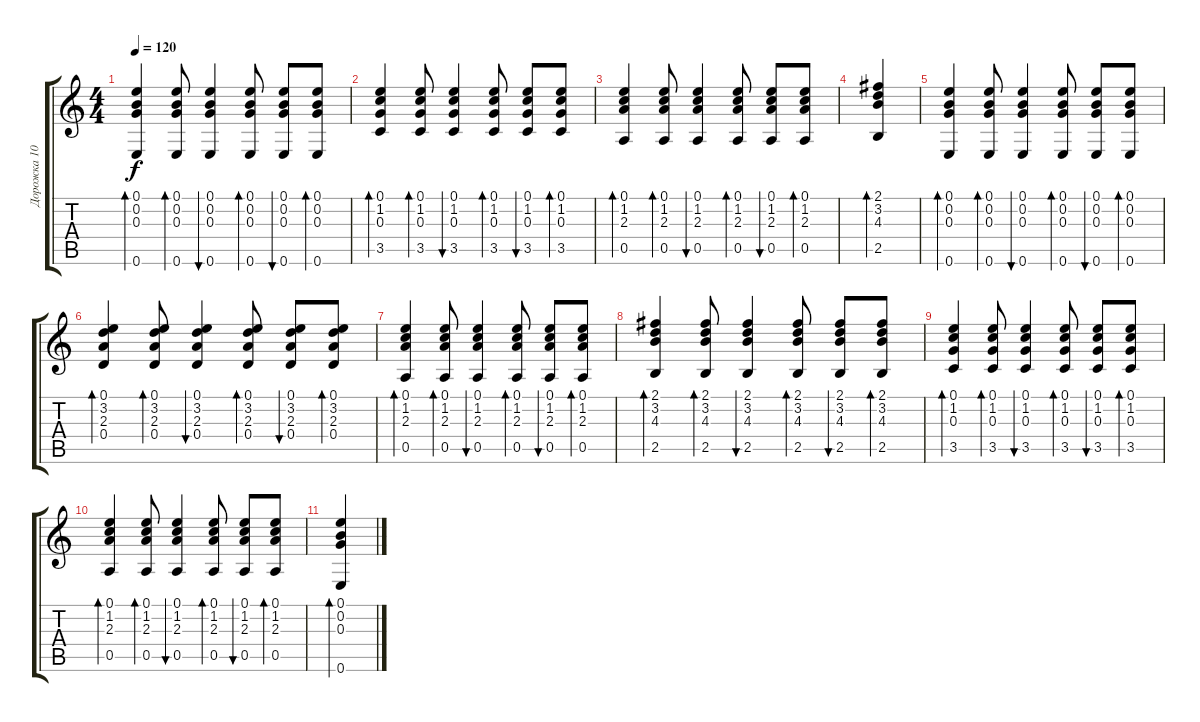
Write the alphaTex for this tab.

\track ("Дорожка 10" "Дорожка 10") {instrument acousticguitarsteel}
\staff {score tabs}
\tuning (E4 B3 G3 D3 A2 E2) {hide}
\ts (4 4)
\tempo 120
\clef g2
\ks c
(0.1 0.2 0.3 0.6).4{bd 60 dy f} (0.1 0.2 0.3 0.6).8{bd 60} (0.1 0.2 0.3 0.6).4{bu 60} (0.1 0.2 0.3 0.6).8{bd 60} (0.1 0.2 0.3 0.6).8{bu 60} (0.1 0.2 0.3 0.6).8{bd 60} |
(0.1 1.2 0.3 3.5).4{bd 60} (0.1 1.2 0.3 3.5).8{bd 60} (0.1 1.2 0.3 3.5).4{bu 60} (0.1 1.2 0.3 3.5).8{bd 60} (0.1 1.2 0.3 3.5).8{bu 60} (0.1 1.2 0.3 3.5).8{bd 60} |
(0.1 1.2 2.3 0.5).4{bd 60} (0.1 1.2 2.3 0.5).8{bd 60} (0.1 1.2 2.3 0.5).4{bu 60} (0.1 1.2 2.3 0.5).8{bd 60} (0.1 1.2 2.3 0.5).8{bu 60} (0.1 1.2 2.3 0.5).8{bd 60} |
(2.1 3.2 4.3 2.5).4{bd 60} |
(0.1 0.2 0.3 0.6).4{bd 60} (0.1 0.2 0.3 0.6).8{bd 60} (0.1 0.2 0.3 0.6).4{bu 60} (0.1 0.2 0.3 0.6).8{bd 60} (0.1 0.2 0.3 0.6).8{bu 60} (0.1 0.2 0.3 0.6).8{bd 60} |
(0.1 3.2 2.3 0.4).4{bd 60} (0.1 3.2 2.3 0.4).8{bd 60} (0.1 3.2 2.3 0.4).4{bu 60} (0.1 3.2 2.3 0.4).8{bd 60} (0.1 3.2 2.3 0.4).8{bu 60} (0.1 3.2 2.3 0.4).8{bd 60} |
(0.1 1.2 2.3 0.5).4{bd 60} (0.1 1.2 2.3 0.5).8{bd 60} (0.1 1.2 2.3 0.5).4{bu 60} (0.1 1.2 2.3 0.5).8{bd 60} (0.1 1.2 2.3 0.5).8{bu 60} (0.1 1.2 2.3 0.5).8{bd 60} |
(2.1 3.2 4.3 2.5).4{bd 60} (2.1 3.2 4.3 2.5).8{bd 60} (2.1 3.2 4.3 2.5).4{bu 60} (2.1 3.2 4.3 2.5).8{bd 60} (2.1 3.2 4.3 2.5).8{bu 60} (2.1 3.2 4.3 2.5).8{bd 60} |
(0.1 1.2 0.3 3.5).4{bd 60} (0.1 1.2 0.3 3.5).8{bd 60} (0.1 1.2 0.3 3.5).4{bu 60} (0.1 1.2 0.3 3.5).8{bd 60} (0.1 1.2 0.3 3.5).8{bu 60} (0.1 1.2 0.3 3.5).8{bd 60} |
(0.1 1.2 2.3 0.5).4{bd 60} (0.1 1.2 2.3 0.5).8{bd 60} (0.1 1.2 2.3 0.5).4{bu 60} (0.1 1.2 2.3 0.5).8{bd 60} (0.1 1.2 2.3 0.5).8{bu 60} (0.1 1.2 2.3 0.5).8{bd 60} |
(0.1 0.2 0.3 0.6).4{bd 60}
